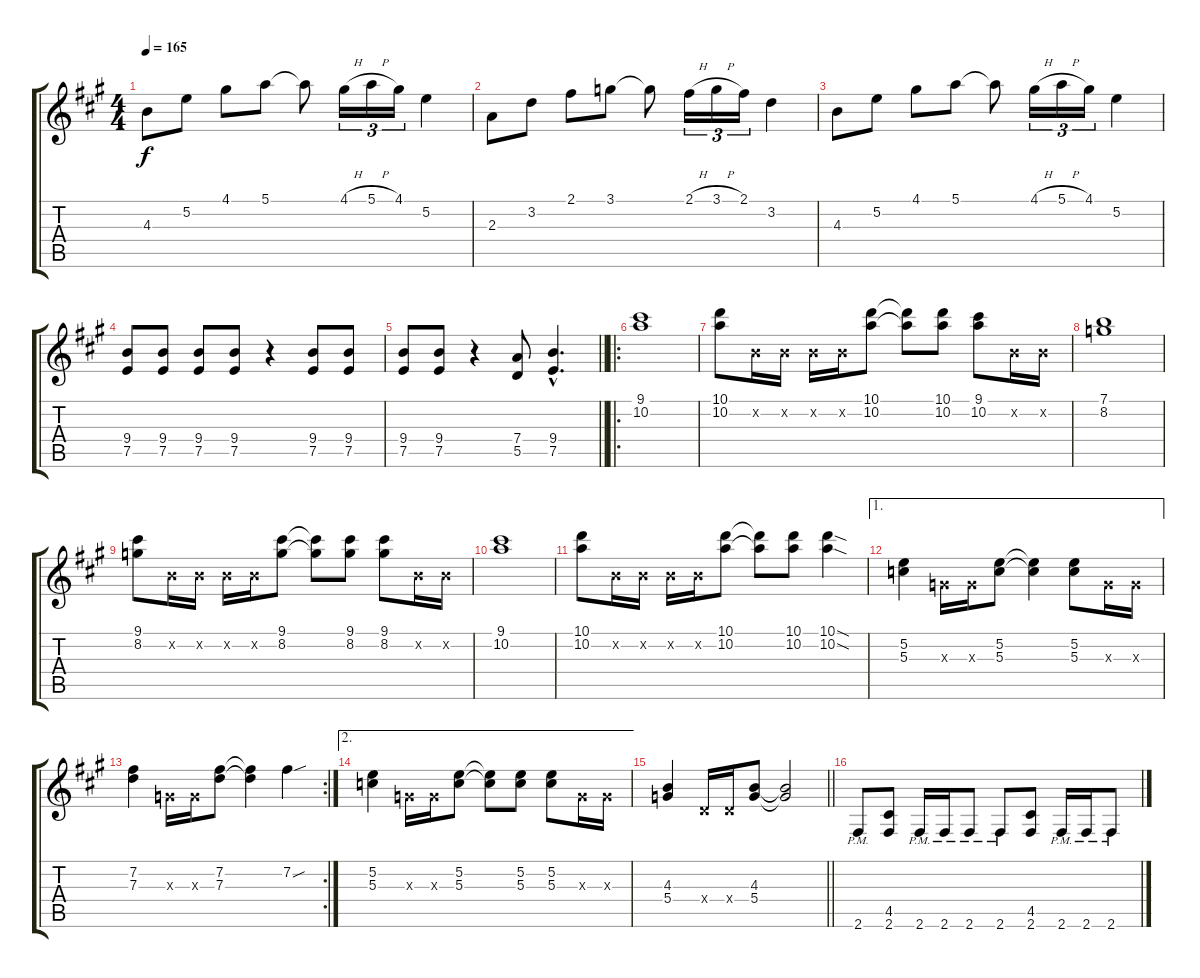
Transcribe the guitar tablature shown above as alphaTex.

\track "" {instrument distortionguitar}
\staff {score tabs}
\tuning (E4 B3 G3 D3 A2 E2) {hide}
\ts (4 4)
\tempo 165
\clef g2
\ks a
4.3.8{dy f} 5.2.8 4.1.8 5.1.8 5.1{t}.8 4.1{h}.16{tu (3 2)} 5.1{h}.16{tu (3 2)} 4.1.16{tu (3 2)} 5.2.4 |
2.3.8 3.2.8 2.1.8 3.1.8 3.1{t}.8 2.1{h}.16{tu (3 2)} 3.1{h}.16{tu (3 2)} 2.1.16{tu (3 2)} 3.2.4 |
4.3.8 5.2.8 4.1.8 5.1.8 5.1{t}.8 4.1{h}.16{tu (3 2)} 5.1{h}.16{tu (3 2)} 4.1.16{tu (3 2)} 5.2.4 |
(9.4 7.5).8 (9.4 7.5).8 (9.4 7.5).8 (9.4 7.5).8 r.4 (9.4 7.5).8 (9.4 7.5).8 |
\barLineRight lightlight
(9.4 7.5).8 (9.4 7.5).8 r.4 (7.4 5.5).8 (9.4{hac} 7.5{hac}).4{d} |
\ro
(9.1 10.2).1 |
(10.1 10.2).8 0.2{x}.16 0.2{x}.16 0.2{x}.16 0.2{x}.16 (10.1 10.2).8 (10.1{t} 10.2{t}).8 (10.1 10.2).8 (9.1 10.2).8 0.2{x}.16 0.2{x}.16 |
(7.1 8.2).1 |
(9.1 8.2).8 0.2{x}.16 0.2{x}.16 0.2{x}.16 0.2{x}.16 (9.1 8.2).8 (9.1{t} 8.2{t}).8 (9.1 8.2).8 (9.1 8.2).8 0.2{x}.16 0.2{x}.16 |
(9.1 10.2).1 |
(10.1 10.2).8 0.2{x}.16 0.2{x}.16 0.2{x}.16 0.2{x}.16 (10.1 10.2).8 (10.1{t} 10.2{t}).8 (10.1 10.2).8 (10.1{sod} 10.2{sod}).4 |
\ae 1
(5.2 5.3).4 0.3{x}.16 0.3{x}.16 (5.2 5.3).8 (5.2{t} 5.3{t}).4 (5.2 5.3).8 0.3{x}.16 0.3{x}.16 |
\rc 2
(7.2 7.3).4 0.3{x}.16 0.3{x}.16 (7.2 7.3).8 (7.2{t} 7.3{t}).4 7.2{sou}.4 |
\ae 2
(5.2 5.3).4 0.3{x}.16 0.3{x}.16 (5.2 5.3).8 (5.2{t} 5.3{t}).8 (5.2 5.3).8 (5.2 5.3).8 0.3{x}.16 0.3{x}.16 |
\barLineRight lightlight
(4.3 5.4).4 0.4{x}.16 0.4{x}.16 (4.3 5.4).8 (4.3{t} 5.4{t}).2 |
2.6{pm}.8 (4.5 2.6).8 2.6{pm}.16 2.6{pm}.16 2.6{pm}.8 2.6{pm}.8 (4.5 2.6).8 2.6{pm}.16 2.6{pm}.16 2.6{pm}.8
